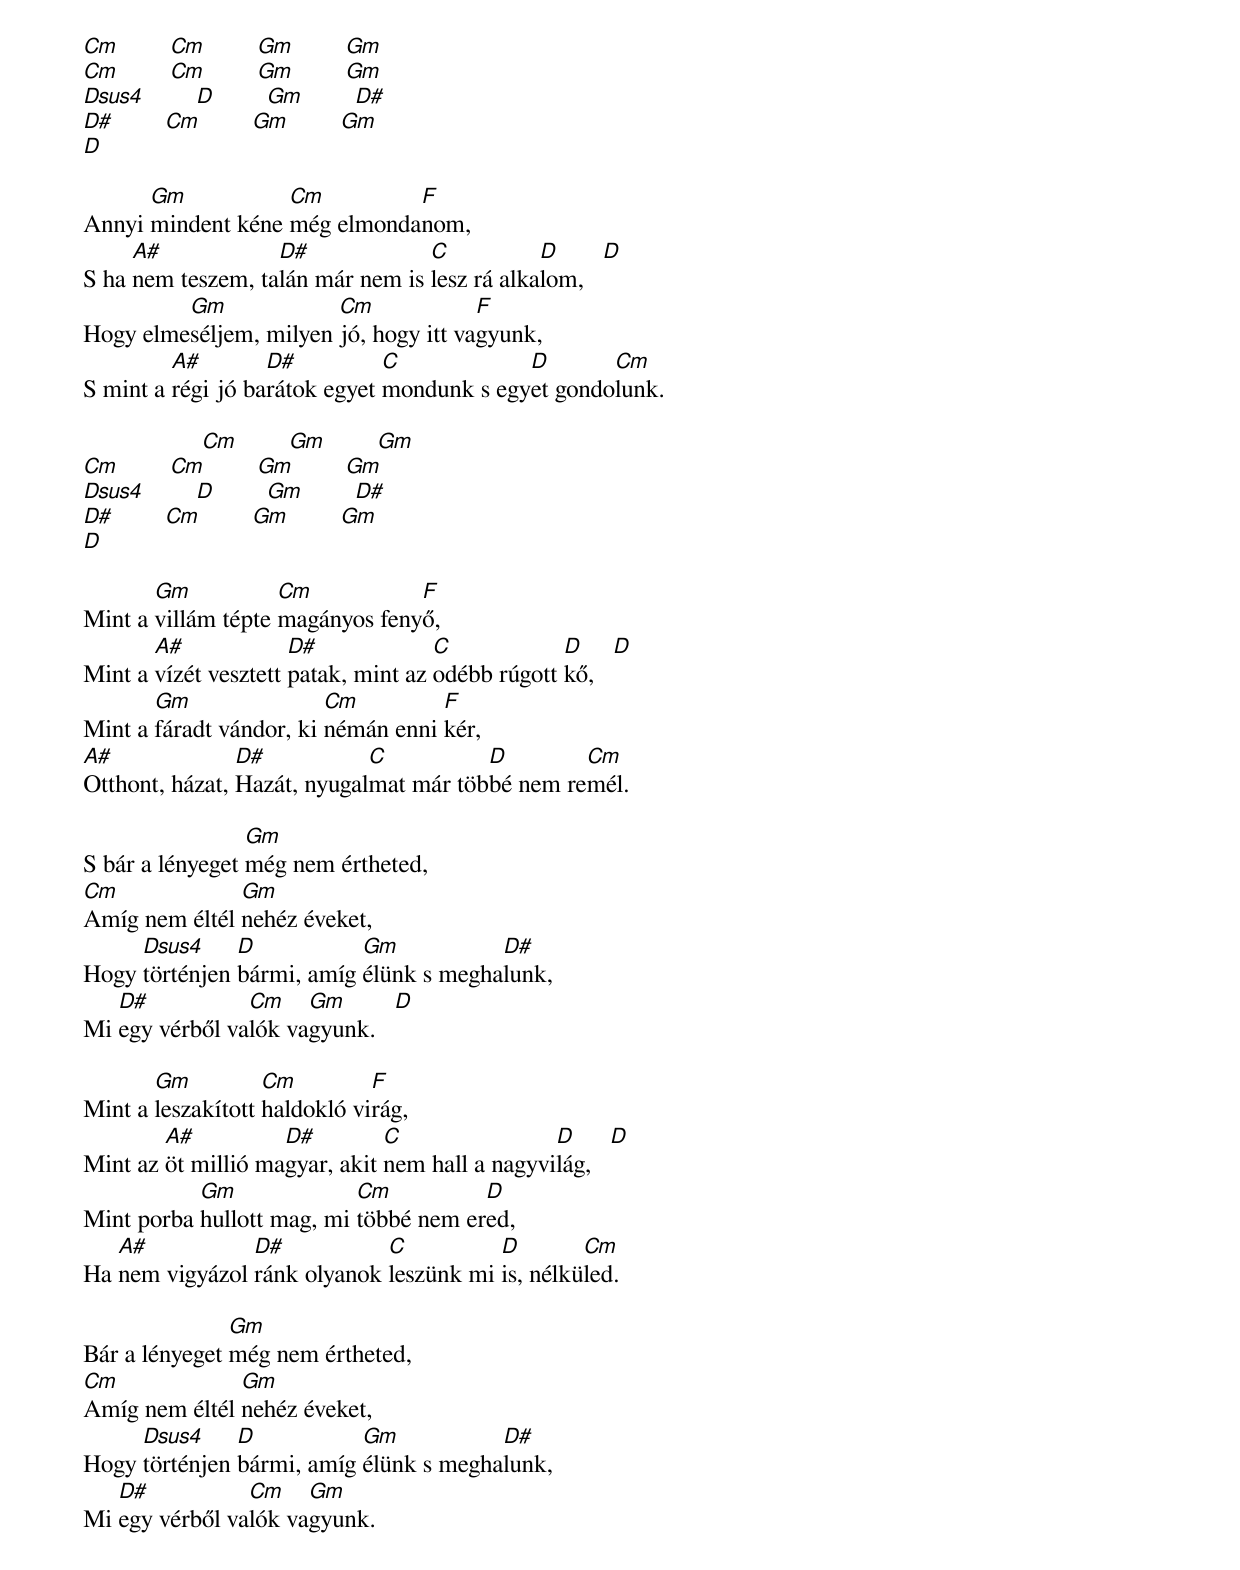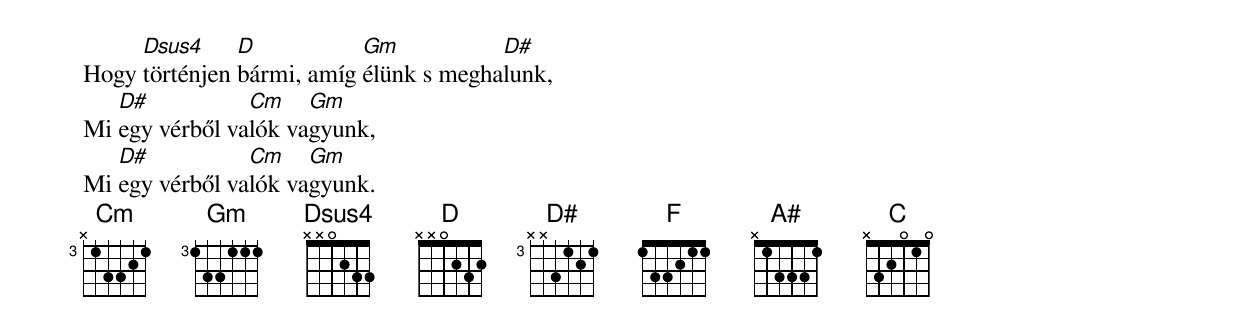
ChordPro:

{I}
[Cm]        [Cm]        [Gm]        [Gm]
[Cm]        [Cm]        [Gm]        [Gm]
[Dsus4]        [D]        [Gm]        [D#]
[D#]        [Cm]        [Gm]        [Gm]
[D]

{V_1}
Annyi [Gm]mindent kéne [Cm]még elmonda[F]nom,
S ha [A#]nem teszem, ta[D#]lán már nem is [C]lesz rá alka[D]lom,   [D]
Hogy elme[Gm]séljem, milyen [Cm]jó, hogy itt va[F]gyunk,
S mint a [A#]régi jó ba[D#]rátok egyet [C]mondunk s egy[D]et gondo[Cm]lunk.

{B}
                   [Cm]        [Gm]        [Gm]
[Cm]        [Cm]        [Gm]        [Gm]
[Dsus4]        [D]        [Gm]        [D#]
[D#]        [Cm]        [Gm]        [Gm]
[D]

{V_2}
Mint a [Gm]villám tépte [Cm]magányos feny[F]ő,
Mint a [A#]vízét vesztett [D#]patak, mint az [C]odébb rúgott [D]kő,   [D]
Mint a [Gm]fáradt vándor, ki [Cm]némán enni [F]kér,
[A#]Otthont, házat, [D#]Hazát, nyugal[C]mat már töb[D]bé nem re[Cm]mél.

{C}
S bár a lényeget [Gm]még nem értheted,
[Cm]Amíg nem éltél [Gm]nehéz éveket,
Hogy [Dsus4]történjen [D]bármi, amíg [Gm]élünk s megha[D#]lunk,
Mi [D#]egy vérből va[Cm]lók va[Gm]gyunk.   [D]

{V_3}
Mint a [Gm]leszakított [Cm]haldokló vi[F]rág,
Mint az [A#]öt millió ma[D#]gyar, akit [C]nem hall a nagyvi[D]lág,   [D]
Mint porba [Gm]hullott mag, mi [Cm]többé nem er[D]ed,
Ha [A#]nem vigyázol [D#]ránk olyanok [C]leszünk mi [D]is, nélkü[Cm]led.

{C}
Bár a lényeget [Gm]még nem értheted,
[Cm]Amíg nem éltél [Gm]nehéz éveket,
Hogy [Dsus4]történjen [D]bármi, amíg [Gm]élünk s megha[D#]lunk,
Mi [D#]egy vérből va[Cm]lók va[Gm]gyunk.

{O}
Hogy [Dsus4]történjen [D]bármi, amíg [Gm]élünk s megha[D#]lunk,
Mi [D#]egy vérből va[Cm]lók va[Gm]gyunk,
Mi [D#]egy vérből va[Cm]lók va[Gm]gyunk.
